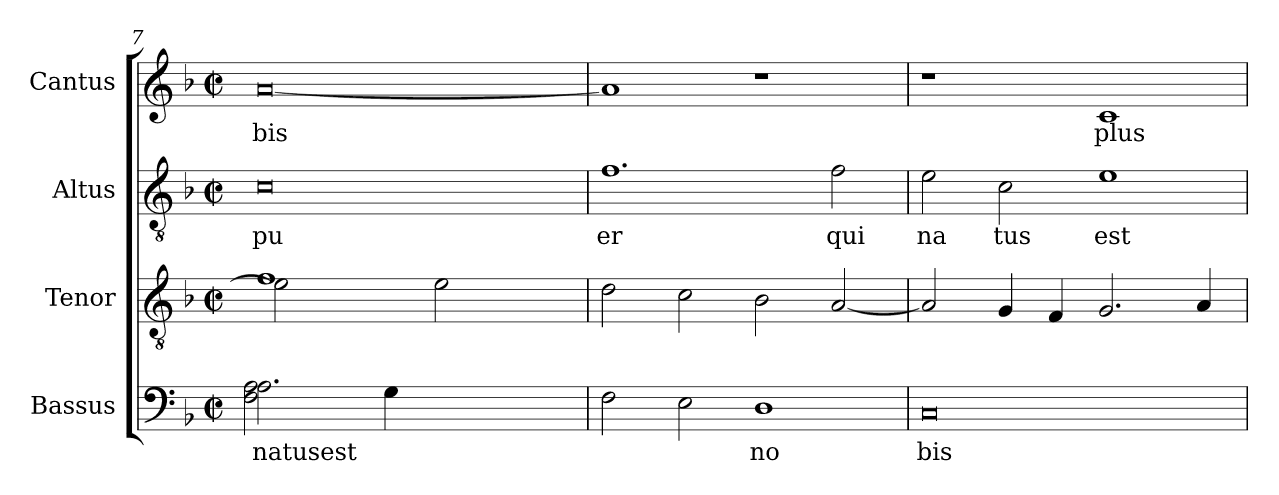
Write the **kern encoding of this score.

**kern	**text	**kern	**text	**kern	**text	**kern	**text
*part4	*part4	*part3	*part3	*part2	*part2	*part1	*part1
*staff4	*staff4	*staff3	*staff3	*staff2	*staff2	*staff1	*staff1
*I"Bassus	*	*I"Tenor	*	*I"Altus	*	*I"Cantus	*
*clefF4	*	*clefGv2	*	*clefGv2	*	*clefG2	*
*k[b-]	*	*k[b-]	*	*k[b-]	*	*k[b-]	*
*F:	*	*F:	*	*F:	*	*F:	*
*M2/2	*	*M2/2	*	*M2/2	*	*M2/2	*
*met(c|)	*	*met(c|)	*	*met(c|)	*	*met(c|)	*
=7	=7	=7	=7	=7	=7	=7	=7
*^	*	*	*	*	*	*	*
!	!	!LO:LY:b:cj	!	!LO:LY:b:cj	!	!LO:LY:b:cj	!	!LO:LY:b:cj
*	*	*	*^	*	*	*	*	*
2.A\	2A\ 2F\	natusest	1f	2e\]	.	0c	pu	[<0a	bis
.	1ryy	.	.	2ryy	.	.	.	.	.
!	!	!LO:LY:b:cj	!	!	!	!	!	!	!
4G\	.	.	.	.	.	.	.	.	.
!	!	!	!	!	!LO:LY:b:cj	!	!	!	!
1ryy	.	.	2e\	1ryy	.	.	.	.	.
.	2ryy	.	2ryy	.	.	.	.	.	.
*	*	*	*v	*v	*	*	*	*	*
!!LO:LB:g=z
=8	=8	=8	=8	=8	=8	=8	=8	=8
!	!	!LO:LY:b:cj	!	!LO:LY:b:cj	!	!LO:LY:b:cj	!	!LO:LY:b:cj
*v	*v	*	*	*	*	*	*	*
2F\	.	2d\	.	1.f	er	1a]	.
!	!LO:LY:b:cj	!	!LO:LY:b:cj	!	!	!	!
2E\	.	2c\	.	.	.	.	.
!	!LO:LY:b:cj	!	!LO:LY:b:cj	!	!	!	!
1D	no	2B-\	.	.	.	1r	.
!	!	!	!LO:LY:b:cj	!	!LO:LY:b:cj	!	!
.	.	[<2A/	.	2f\	qui	.	.
=9	=9	=9	=9	=9	=9	=9	=9
!	!LO:LY:b:cj	!	!LO:LY:b:cj	!	!LO:LY:b:cj	!	!
0C	bis	2A/]	.	2e\	na	1r	.
!	!	!	!LO:LY:b:cj	!	!LO:LY:b:cj	!	!
.	.	4G/	.	2c\	tus	.	.
!	!	!	!LO:LY:b:cj	!	!	!	!
.	.	4F/	.	.	.	.	.
!	!	!	!LO:LY:b:cj	!	!LO:LY:b:cj	!	!LO:LY:b:cj
.	.	2.G/	.	1e	est	1c	plus
!	!	!	!LO:LY:b:cj	!	!	!	!
.	.	4A/	.	.	.	.	.
=	=	=	=	=	=	=	=
*-	*-	*-	*-	*-	*-	*-	*-
